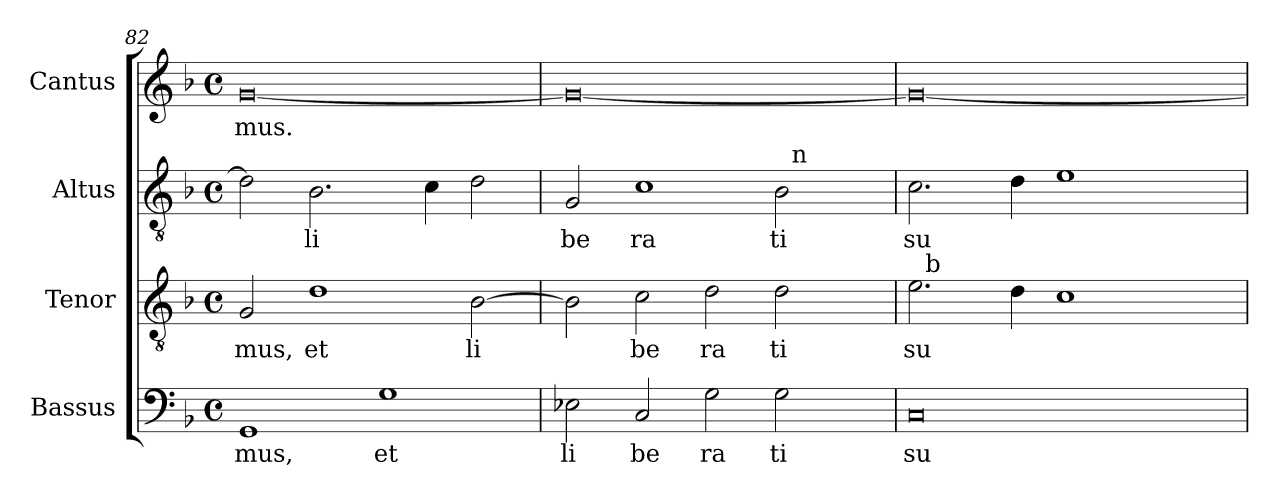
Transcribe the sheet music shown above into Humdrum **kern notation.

**kern	**text	**kern	**text	**kern	**text	**kern	**text
*part4	*part4	*part3	*part3	*part2	*part2	*part1	*part1
*staff4	*staff4	*staff3	*staff3	*staff2	*staff2	*staff1	*staff1
*I"Bassus	*	*I"Tenor	*	*I"Altus	*	*I"Cantus	*
*clefF4	*	*clefGv2	*	*clefGv2	*	*clefG2	*
*k[b-]	*	*k[b-]	*	*k[b-]	*	*k[b-]	*
*F:	*	*F:	*	*F:	*	*F:	*
*M4/4	*	*M4/4	*	*M4/4	*	*M4/4	*
*met(c)	*	*met(c)	*	*met(c)	*	*met(c)	*
=82	=82	=82	=82	=82	=82	=82	=82
!	!LO:LY:b:cj	!	!LO:LY:b:cj	!	!	!	!LO:LY:b
1GG	mus,	2G/	mus,	2d\]	.	[<0g	mus.
!	!	!	!LO:LY:b:cj	!	!LO:LY:b:cj	!	!
.	.	1d	et	2.B-\	li	.	.
!	!LO:LY:b:cj	!	!	!	!	!	!
1G	et	.	.	.	.	.	.
.	.	.	.	4c\	.	.	.
!	!	!	!LO:LY:b:cj	!	!	!	!
.	.	[>2B-\	li	2d\	.	.	.
=83	=83	=83	=83	=83	=83	=83	=83
!	!LO:LY:b:cj	!	!	!	!LO:LY:b:cj	!	!
*	*	*	*	*^	*	*	*
2E-X\	li	2B-\]	.	2G/	1ryy	be	0g_<	.
!	!LO:LY:b:cj	!	!LO:LY:b:cj	!	!	!LO:LY:b:cj	!	!
2C/	be	2c\	be	1c	.	ra	.	.
!	!LO:LY:b:cj	!	!LO:LY:b:cj	!	!	!	!	!
2G\	ra	2d\	ra	.	2ryy	.	.	.
!	!LO:LY:b:cj	!	!LO:LY:b:cj	!	!	!LO:LY:b:cj	!	!
2G\	ti	2d\	ti	2B-\	32.ryy	ti	.	.
!	!	!	!	!	!LO:TX:a:t=n	!	!	!
.	.	.	.	.	4ryy	.	.	.
.	.	.	.	.	8ryy	.	.	.
.	.	.	.	.	16ryy	.	.	.
.	.	.	.	.	64ryy	.	.	.
=84	=84	=84	=84	=84	=84	=84	=84	=84
!	!LO:LY:b:cj	!	!LO:LY:b:cj	!	!	!LO:LY:b:cj	!	!
*	*	*^	*	*v	*v	*	*	*
0C	su	2.e\	32.ryy	su	2.c\	su	0g_<	.
!	!	!	!LO:TX:a:t=b	!	!	!	!	!
.	.	.	1ryy	.	.	.	.	.
.	.	4d\	.	.	4d\	.	.	.
.	.	1c	.	.	1e	.	.	.
.	.	.	2ryy	.	.	.	.	.
.	.	.	4ryy	.	.	.	.	.
.	.	.	8ryy	.	.	.	.	.
.	.	.	16ryy	.	.	.	.	.
.	.	.	64ryy	.	.	.	.	.
*	*	*v	*v	*	*	*	*	*
=	=	=	=	=	=	=	=
*-	*-	*-	*-	*-	*-	*-	*-
